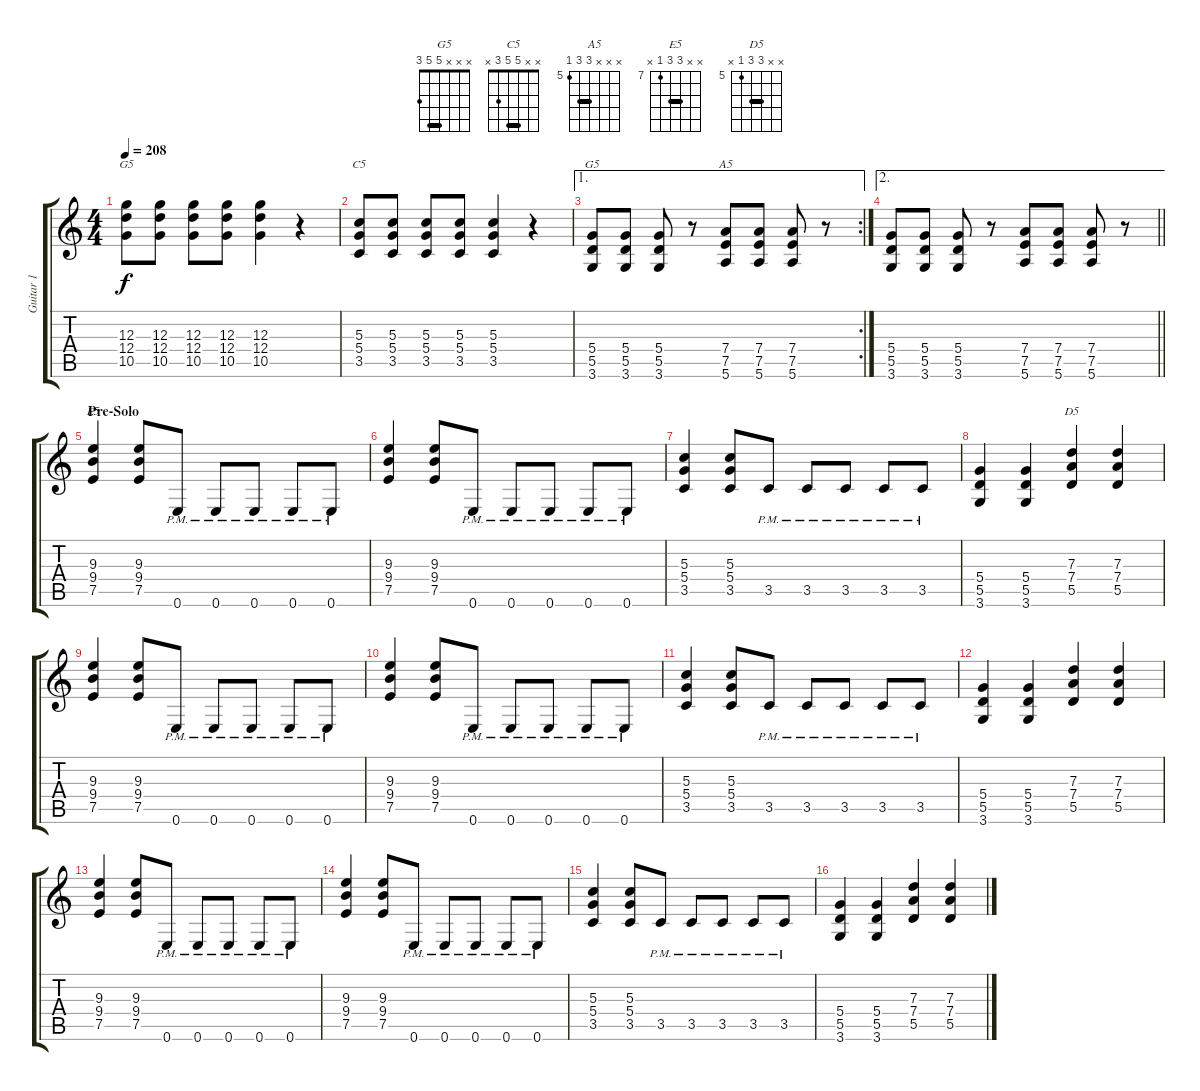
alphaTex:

\track ("Guitar 1" "Guitar 1") {instrument distortionguitar}
\staff {score tabs}
\tuning (E4 B3 G3 D3 A2 E2) {hide}
\chord ("G5" x x 12 12 10 x) {firstfret 10 barre 12}
\chord ("C5" x x 5 5 3 x) {barre 5}
\chord ("G5" x x x 5 5 3) {barre 5}
\chord ("A5" x x x 7 7 5) {firstfret 5 barre 7}
\chord ("E5" x x 9 9 7 x) {firstfret 7 barre 9}
\chord ("D5" x x 7 7 5 x) {firstfret 5 barre 7}
\ts (4 4)
\tempo 208
\clef g2
\ks c
(12.3 12.4 10.5).8{ch "G5" dy f} (12.3 12.4 10.5).8 (12.3 12.4 10.5).8 (12.3 12.4 10.5).8 (12.3 12.4 10.5).4 r.4 |
(5.3 5.4 3.5).8{ch "C5"} (5.3 5.4 3.5).8 (5.3 5.4 3.5).8 (5.3 5.4 3.5).8 (5.3 5.4 3.5).4 r.4 |
\ae 1
\rc 2
(5.4 5.5 3.6).8{ch "G5"} (5.4 5.5 3.6).8 (5.4 5.5 3.6).8 r.8 (7.4 7.5 5.6).8{ch "A5"} (7.4 7.5 5.6).8 (7.4 7.5 5.6).8 r.8 |
\ae 2
\barLineRight lightlight
(5.4 5.5 3.6).8 (5.4 5.5 3.6).8 (5.4 5.5 3.6).8 r.8 (7.4 7.5 5.6).8 (7.4 7.5 5.6).8 (7.4 7.5 5.6).8 r.8 |
\section ("" "Pre-Solo")
(9.3 9.4 7.5).4{ch "E5"} (9.3 9.4 7.5).8 0.6{pm}.8 0.6{pm}.8 0.6{pm}.8 0.6{pm}.8 0.6{pm}.8 |
(9.3 9.4 7.5).4 (9.3 9.4 7.5).8 0.6{pm}.8 0.6{pm}.8 0.6{pm}.8 0.6{pm}.8 0.6{pm}.8 |
(5.3 5.4 3.5).4 (5.3 5.4 3.5).8 3.5{pm}.8 3.5{pm}.8 3.5{pm}.8 3.5{pm}.8 3.5{pm}.8 |
(5.4 5.5 3.6).4 (5.4 5.5 3.6).4 (7.3 7.4 5.5).4{ch "D5"} (7.3 7.4 5.5).4 |
(9.3 9.4 7.5).4 (9.3 9.4 7.5).8 0.6{pm}.8 0.6{pm}.8 0.6{pm}.8 0.6{pm}.8 0.6{pm}.8 |
(9.3 9.4 7.5).4 (9.3 9.4 7.5).8 0.6{pm}.8 0.6{pm}.8 0.6{pm}.8 0.6{pm}.8 0.6{pm}.8 |
(5.3 5.4 3.5).4 (5.3 5.4 3.5).8 3.5{pm}.8 3.5{pm}.8 3.5{pm}.8 3.5{pm}.8 3.5{pm}.8 |
(5.4 5.5 3.6).4 (5.4 5.5 3.6).4 (7.3 7.4 5.5).4 (7.3 7.4 5.5).4 |
(9.3 9.4 7.5).4 (9.3 9.4 7.5).8 0.6{pm}.8 0.6{pm}.8 0.6{pm}.8 0.6{pm}.8 0.6{pm}.8 |
(9.3 9.4 7.5).4 (9.3 9.4 7.5).8 0.6{pm}.8 0.6{pm}.8 0.6{pm}.8 0.6{pm}.8 0.6{pm}.8 |
(5.3 5.4 3.5).4 (5.3 5.4 3.5).8 3.5{pm}.8 3.5{pm}.8 3.5{pm}.8 3.5{pm}.8 3.5{pm}.8 |
(5.4 5.5 3.6).4 (5.4 5.5 3.6).4 (7.3 7.4 5.5).4 (7.3 7.4 5.5).4
